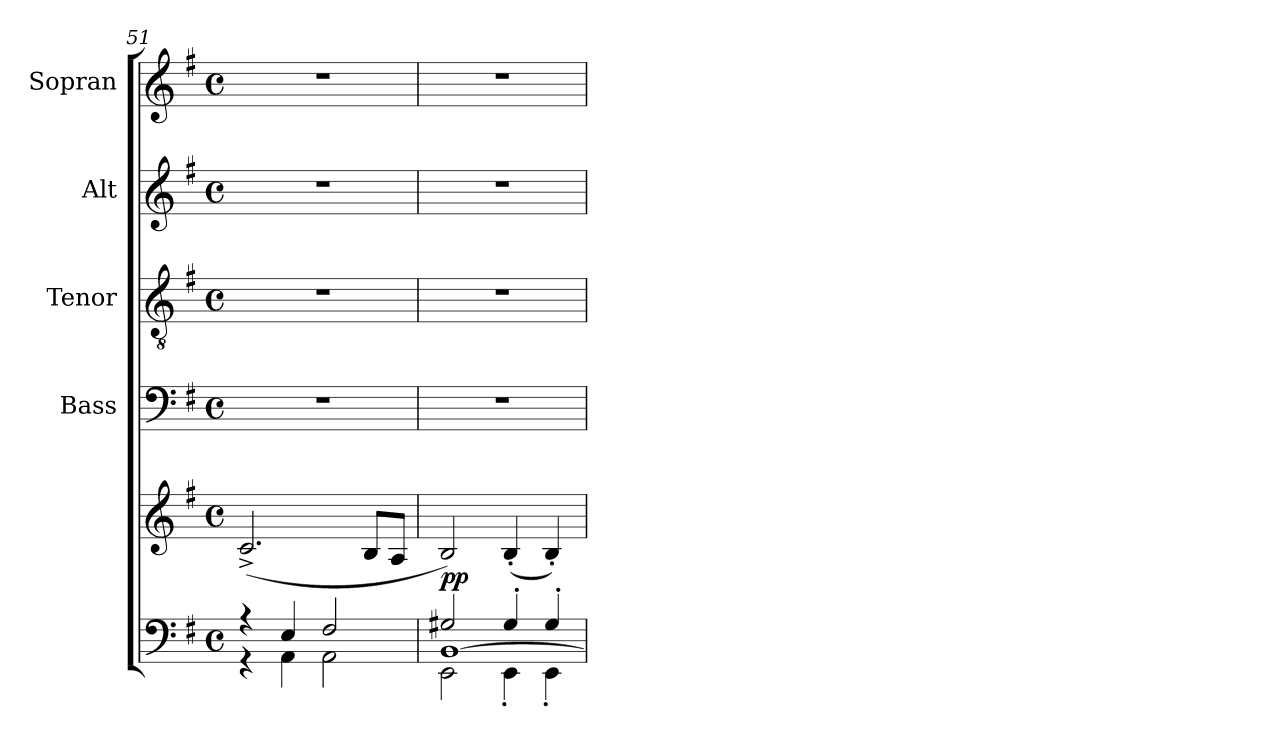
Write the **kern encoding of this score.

**kern	**kern	**dynam	**kern	**kern	**kern	**kern
*part5	*part5	*part5	*part4	*part3	*part2	*part1
*staff6	*staff5	*staff5/6	*staff4	*staff3	*staff2	*staff1
*	*	*	*I"Bass	*I"Tenor	*I"Alt	*I"Sopran
*	*	*	*I'B.	*I'T.	*I'A.	*I'S.
*clefF4	*clefG2	*	*clefF4	*clefGv2	*clefG2	*clefG2
*k[f#]	*k[f#]	*	*k[f#]	*k[f#]	*k[f#]	*k[f#]
*G:	*G:	*	*G:	*G:	*G:	*G:
*M4/4	*M4/4	*	*M4/4	*M4/4	*M4/4	*M4/4
*met(c)	*met(c)	*	*met(c)	*met(c)	*met(c)	*met(c)
=51	=51	=51	=51	=51	=51	=51
*^	*	*	*	*	*	*
4r	4r	(<2.c^>/	.	1r	1r	1r	1r
4E/	4AA\	.	.	.	.	.	.
2F#/	2AA\	.	.	.	.	.	.
.	.	8B/L	.	.	.	.	.
.	.	8A/J	.	.	.	.	.
=52	=52	=52	=52	=52	=52	=52	=52
*	*^	*	*	*	*	*	*
!	!	!	!	!LO:DY:b	!	!	!	!
2G#X/	2EE\	[>1BB	2B/)	pp	1r	1r	1r	1r
4G#'>/	4EE'<\	.	(<4B'</	.	.	.	.	.
4G#'>/	4EE'<\	.	4B'</)	.	.	.	.	.
*v	*v	*v	*	*	*	*	*	*
=	=	=	=	=	=	=
*-	*-	*-	*-	*-	*-	*-
